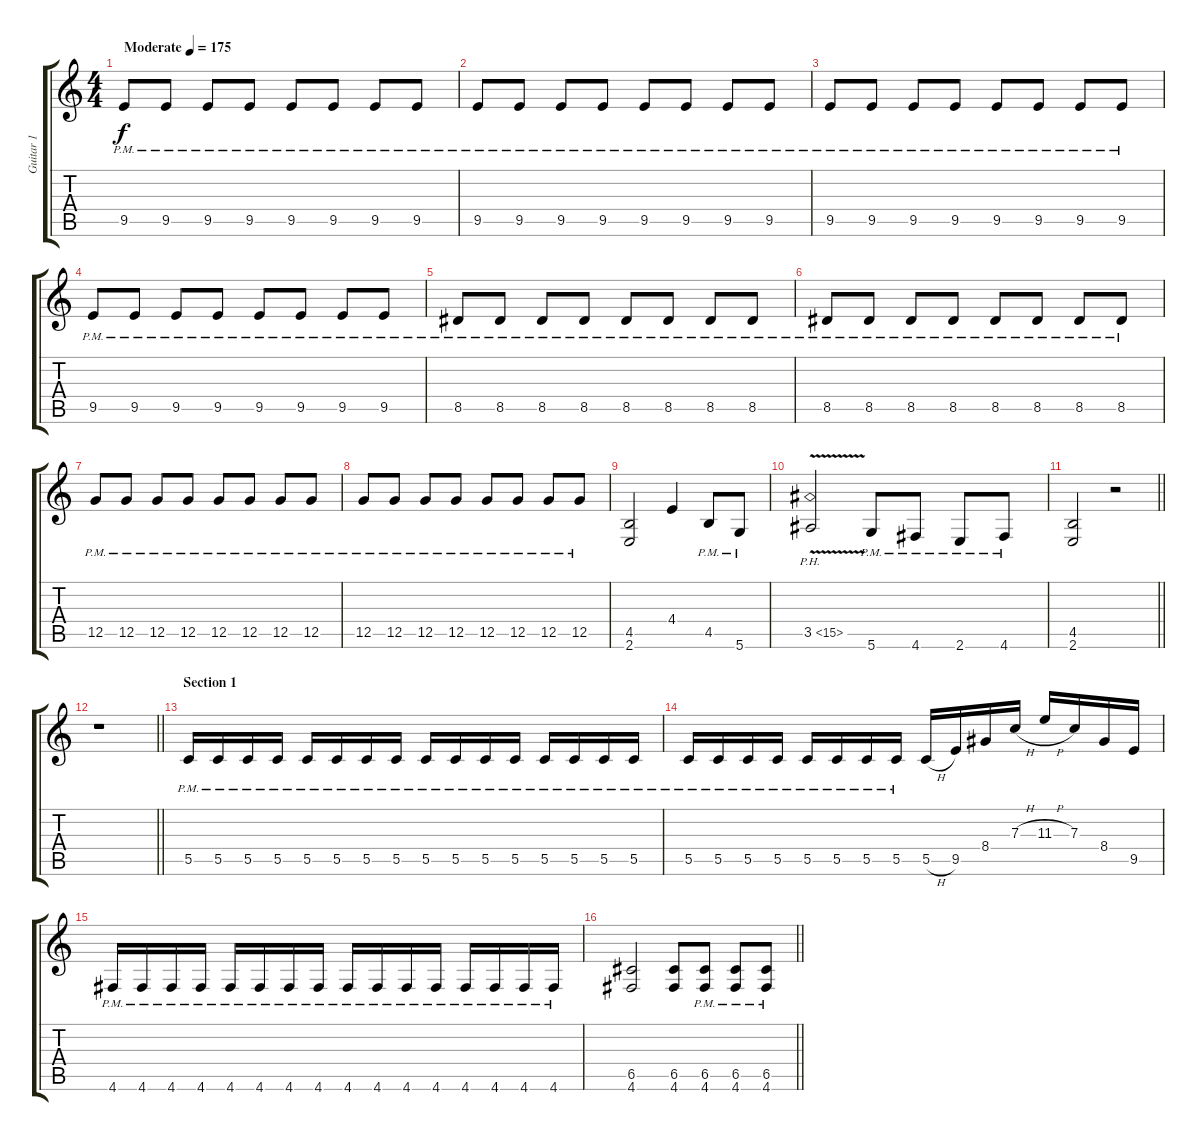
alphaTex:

\track ("Guitar 1" "Guitar 1") {instrument distortionguitar}
\staff {score tabs}
\tuning (D4 A3 F3 C3 G2 D2) {hide}
\ts (4 4)
\tempo (175 "Moderate")
\clef g2
\ks c
9.5{pm}.8{dy f instrument distortionguitar} 9.5{pm}.8 9.5{pm}.8 9.5{pm}.8 9.5{pm}.8 9.5{pm}.8 9.5{pm}.8 9.5{pm}.8 |
9.5{pm}.8 9.5{pm}.8 9.5{pm}.8 9.5{pm}.8 9.5{pm}.8 9.5{pm}.8 9.5{pm}.8 9.5{pm}.8 |
9.5{pm}.8 9.5{pm}.8 9.5{pm}.8 9.5{pm}.8 9.5{pm}.8 9.5{pm}.8 9.5{pm}.8 9.5{pm}.8 |
9.5{pm}.8 9.5{pm}.8 9.5{pm}.8 9.5{pm}.8 9.5{pm}.8 9.5{pm}.8 9.5{pm}.8 9.5{pm}.8 |
8.5{pm}.8 8.5{pm}.8 8.5{pm}.8 8.5{pm}.8 8.5{pm}.8 8.5{pm}.8 8.5{pm}.8 8.5{pm}.8 |
8.5{pm}.8 8.5{pm}.8 8.5{pm}.8 8.5{pm}.8 8.5{pm}.8 8.5{pm}.8 8.5{pm}.8 8.5{pm}.8 |
12.5{pm}.8 12.5{pm}.8 12.5{pm}.8 12.5{pm}.8 12.5{pm}.8 12.5{pm}.8 12.5{pm}.8 12.5{pm}.8 |
12.5{pm}.8 12.5{pm}.8 12.5{pm}.8 12.5{pm}.8 12.5{pm}.8 12.5{pm}.8 12.5{pm}.8 12.5{pm}.8 |
(4.5 2.6).2 4.4.4 4.5{pm}.8 5.6{pm}.8 |
3.5{ph 12 v}.2 5.6{pm}.8 4.6{pm}.8 2.6{pm}.8 4.6{pm}.8 |
\barLineRight lightlight
(4.5 2.6).2 r.2 |
\barLineRight lightlight
r.1 |
\section ("" "Section 1")
5.5{pm}.16 5.5{pm}.16 5.5{pm}.16 5.5{pm}.16 5.5{pm}.16 5.5{pm}.16 5.5{pm}.16 5.5{pm}.16 5.5{pm}.16 5.5{pm}.16 5.5{pm}.16 5.5{pm}.16 5.5{pm}.16 5.5{pm}.16 5.5{pm}.16 5.5{pm}.16 |
5.5{pm}.16 5.5{pm}.16 5.5{pm}.16 5.5{pm}.16 5.5{pm}.16 5.5{pm}.16 5.5{pm}.16 5.5{pm}.16 5.5{h}.16 9.5.16 8.4.16 7.3{h}.16 11.3{h}.16 7.3.16 8.4.16 9.5.16 |
4.6{pm}.16 4.6{pm}.16 4.6{pm}.16 4.6{pm}.16 4.6{pm}.16 4.6{pm}.16 4.6{pm}.16 4.6{pm}.16 4.6{pm}.16 4.6{pm}.16 4.6{pm}.16 4.6{pm}.16 4.6{pm}.16 4.6{pm}.16 4.6{pm}.16 4.6{pm}.16 |
\barLineRight lightlight
(6.5 4.6).2 (6.5 4.6).8 (6.5{pm} 4.6{pm}).8 (6.5{pm} 4.6{pm}).8 (6.5{pm} 4.6{pm}).8
